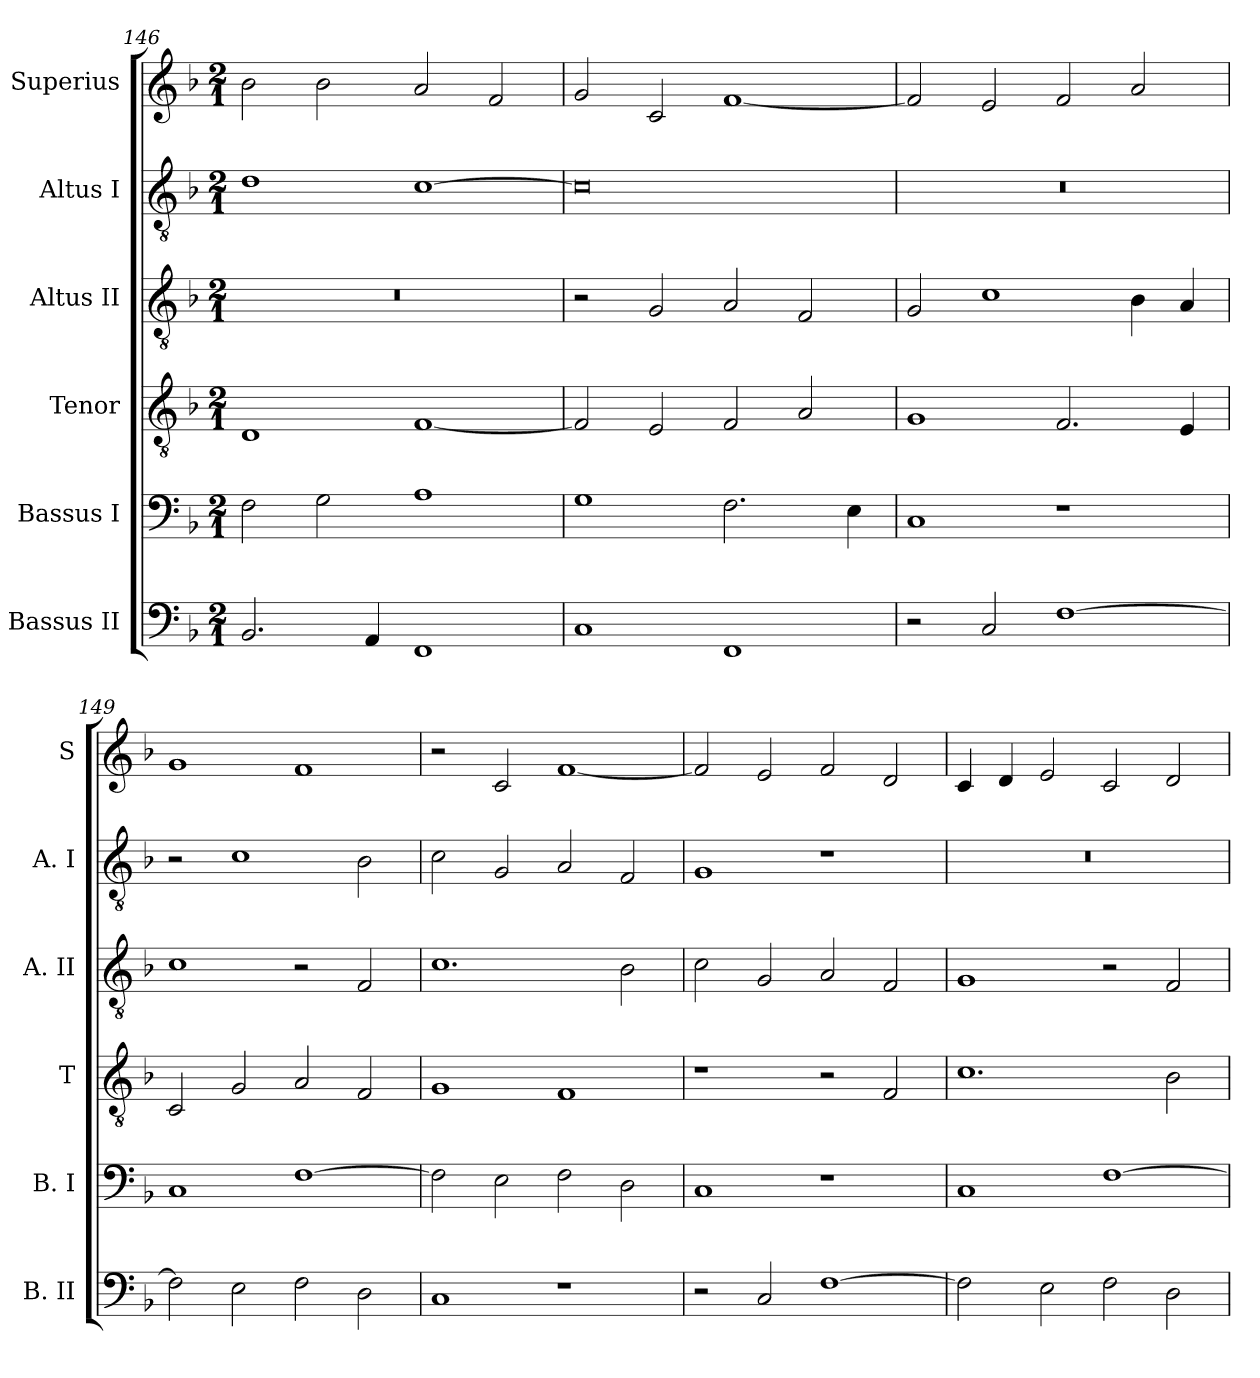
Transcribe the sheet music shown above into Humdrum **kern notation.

**kern	**kern	**kern	**kern	**kern	**kern
*part6	*part5	*part4	*part3	*part2	*part1
*staff6	*staff5	*staff4	*staff3	*staff2	*staff1
*I"Bassus II	*I"Bassus I	*I"Tenor	*I"Altus II	*I"Altus I	*I"Superius
*I'B. II	*I'B. I	*I'T	*I'A. II	*I'A. I	*I'S
*clefF4	*clefF4	*clefGv2	*clefGv2	*clefGv2	*clefG2
*k[b-]	*k[b-]	*k[b-]	*k[b-]	*k[b-]	*k[b-]
*d:	*d:	*d:	*d:	*d:	*d:
*M2/1	*M2/1	*M2/1	*M2/1	*M2/1	*M2/1
=146	=146	=146	=146	=146	=146
2.BB-	2F	1D	0r	1d	2b-
.	2G	.	.	.	2b-
4AA	.	.	.	.	.
1FF	1A	[1F	.	[1c	2a
.	.	.	.	.	2f
=147	=147	=147	=147	=147	=147
1C	1G	2F]	2r	0c]	2g
.	.	2E	2G	.	2c
1FF	2.F	2F	2A	.	[1f
.	.	2A	2F	.	.
.	4E	.	.	.	.
=148	=148	=148	=148	=148	=148
2r	1C	1G	2G	0r	2f]
2C	.	.	1c	.	2e
[1F	1r	2.F	.	.	2f
.	.	.	4B-	.	2a
.	.	4E	4A	.	.
=149	=149	=149	=149	=149	=149
2F]	1C	2C	1c	2r	1g
2E	.	2G	.	1c	.
2F	[1F	2A	2r	.	1f
2D	.	2F	2F	2B-	.
=150	=150	=150	=150	=150	=150
1C	2F]	1G	1.c	2c	2r
.	2E	.	.	2G	2c
1r	2F	1F	.	2A	[1f
.	2D	.	2B-	2F	.
=151	=151	=151	=151	=151	=151
2r	1C	1r	2c	1G	2f]
2C	.	.	2G	.	2e
[1F	1r	2r	2A	1r	2f
.	.	2F	2F	.	2d
=152	=152	=152	=152	=152	=152
2F]	1C	1.c	1G	0r	4c
.	.	.	.	.	4d
2E	.	.	.	.	2e
2F	[1F	.	2r	.	2c
2D	.	2B-	2F	.	2d
=	=	=	=	=	=
*-	*-	*-	*-	*-	*-
